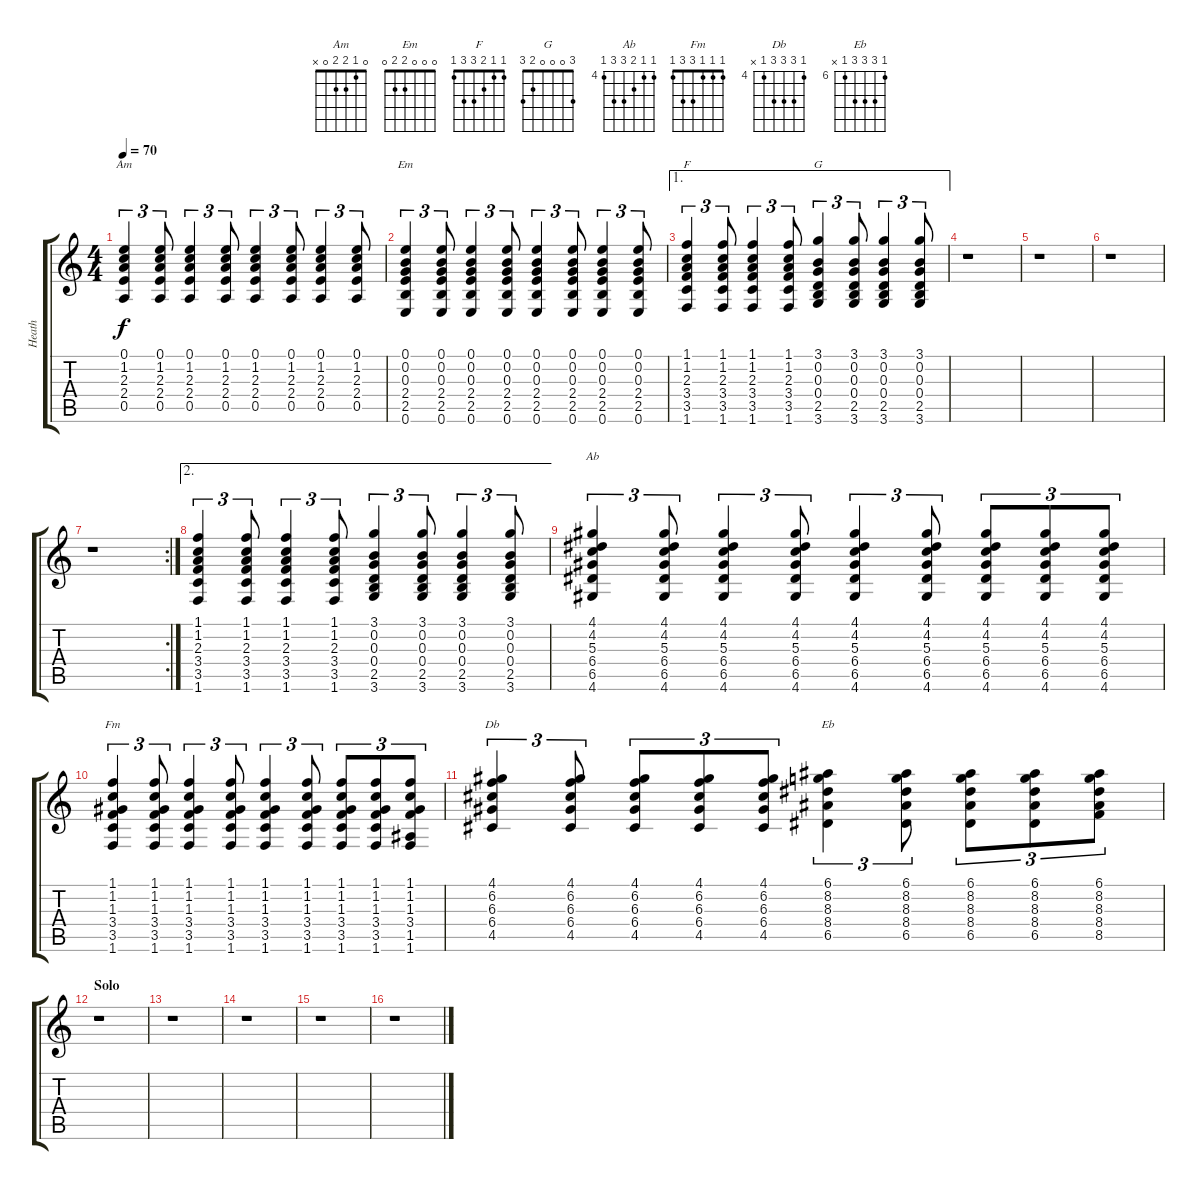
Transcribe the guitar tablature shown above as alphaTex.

\track ("Heath" "Heath") {instrument acousticguitarsteel}
\staff {score tabs}
\tuning (E4 B3 G3 D3 A2 E2) {hide}
\chord ("Am" 0 1 2 2 0 x)
\chord ("Em" 0 0 0 2 2 0)
\chord ("F" 1 1 2 3 3 1)
\chord ("G" 3 0 0 0 2 3)
\chord ("Ab" 4 4 5 6 6 4) {firstfret 4}
\chord ("Fm" 1 1 1 3 3 1)
\chord ("Db" 4 6 6 6 4 x) {firstfret 4}
\chord ("Eb" 6 8 8 8 6 x) {firstfret 6}
\ts (4 4)
\tempo 70
\clef g2
\ks c
(0.1 1.2 2.3 2.4 0.5).4{tu (3 2) ch "Am" dy f} (0.1 1.2 2.3 2.4 0.5).8{tu (3 2)} (0.1 1.2 2.3 2.4 0.5).4{tu (3 2)} (0.1 1.2 2.3 2.4 0.5).8{tu (3 2)} (0.1 1.2 2.3 2.4 0.5).4{tu (3 2)} (0.1 1.2 2.3 2.4 0.5).8{tu (3 2)} (0.1 1.2 2.3 2.4 0.5).4{tu (3 2)} (0.1 1.2 2.3 2.4 0.5).8{tu (3 2)} |
(0.1 0.2 0.3 2.4 2.5 0.6).4{tu (3 2) ch "Em"} (0.1 0.2 0.3 2.4 2.5 0.6).8{tu (3 2)} (0.1 0.2 0.3 2.4 2.5 0.6).4{tu (3 2)} (0.1 0.2 0.3 2.4 2.5 0.6).8{tu (3 2)} (0.1 0.2 0.3 2.4 2.5 0.6).4{tu (3 2)} (0.1 0.2 0.3 2.4 2.5 0.6).8{tu (3 2)} (0.1 0.2 0.3 2.4 2.5 0.6).4{tu (3 2)} (0.1 0.2 0.3 2.4 2.5 0.6).8{tu (3 2)} |
\ae 1
(1.1 1.2 2.3 3.4 3.5 1.6).4{tu (3 2) ch "F"} (1.1 1.2 2.3 3.4 3.5 1.6).8{tu (3 2)} (1.1 1.2 2.3 3.4 3.5 1.6).4{tu (3 2)} (1.1 1.2 2.3 3.4 3.5 1.6).8{tu (3 2)} (3.1 0.2 0.3 0.4 2.5 3.6).4{tu (3 2) ch "G"} (3.1 0.2 0.3 0.4 2.5 3.6).8{tu (3 2)} (3.1 0.2 0.3 0.4 2.5 3.6).4{tu (3 2)} (3.1 0.2 0.3 0.4 2.5 3.6).8{tu (3 2)} |
r.1 |
r.1 |
r.1 |
\rc 2
r.1 |
\ae 2
(1.1 1.2 2.3 3.4 3.5 1.6).4{tu (3 2)} (1.1 1.2 2.3 3.4 3.5 1.6).8{tu (3 2)} (1.1 1.2 2.3 3.4 3.5 1.6).4{tu (3 2)} (1.1 1.2 2.3 3.4 3.5 1.6).8{tu (3 2)} (3.1 0.2 0.3 0.4 2.5 3.6).4{tu (3 2)} (3.1 0.2 0.3 0.4 2.5 3.6).8{tu (3 2)} (3.1 0.2 0.3 0.4 2.5 3.6).4{tu (3 2)} (3.1 0.2 0.3 0.4 2.5 3.6).8{tu (3 2)} |
(4.1 4.2 5.3 6.4 6.5 4.6).4{tu (3 2) ch "Ab"} (4.1 4.2 5.3 6.4 6.5 4.6).8{tu (3 2)} (4.1 4.2 5.3 6.4 6.5 4.6).4{tu (3 2)} (4.1 4.2 5.3 6.4 6.5 4.6).8{tu (3 2)} (4.1 4.2 5.3 6.4 6.5 4.6).4{tu (3 2)} (4.1 4.2 5.3 6.4 6.5 4.6).8{tu (3 2)} (4.1 4.2 5.3 6.4 6.5 4.6).8{tu (3 2)} (4.1 4.2 5.3 6.4 6.5 4.6).8{tu (3 2)} (4.1 4.2 5.3 6.4 6.5 4.6).8{tu (3 2)} |
(1.1 1.2 1.3 3.4 3.5 1.6).4{tu (3 2) ch "Fm"} (1.1 1.2 1.3 3.4 3.5 1.6).8{tu (3 2)} (1.1 1.2 1.3 3.4 3.5 1.6).4{tu (3 2)} (1.1 1.2 1.3 3.4 3.5 1.6).8{tu (3 2)} (1.1 1.2 1.3 3.4 3.5 1.6).4{tu (3 2)} (1.1 1.2 1.3 3.4 3.5 1.6).8{tu (3 2)} (1.1 1.2 1.3 3.4 3.5 1.6).8{tu (3 2)} (1.1 1.2 1.3 3.4 3.5 1.6).8{tu (3 2)} (1.1 1.2 1.3 3.4 1.5 1.6).8{tu (3 2)} |
(4.1 6.2 6.3 6.4 4.5).4{tu (3 2) ch "Db"} (4.1 6.2 6.3 6.4 4.5).8{tu (3 2)} (4.1 6.2 6.3 6.4 4.5).8{tu (3 2)} (4.1 6.2 6.3 6.4 4.5).8{tu (3 2)} (4.1 6.2 6.3 6.4 4.5).8{tu (3 2)} (6.1 8.2 8.3 8.4 6.5).4{tu (3 2) ch "Eb"} (6.1 8.2 8.3 8.4 6.5).8{tu (3 2)} (6.1 8.2 8.3 8.4 6.5).8{tu (3 2)} (6.1 8.2 8.3 8.4 6.5).8{tu (3 2)} (6.1 8.2 8.3 8.4 8.5).8{tu (3 2)} |
\section ("" "Solo")
r.1 |
r.1 |
r.1 |
r.1 |
r.1
